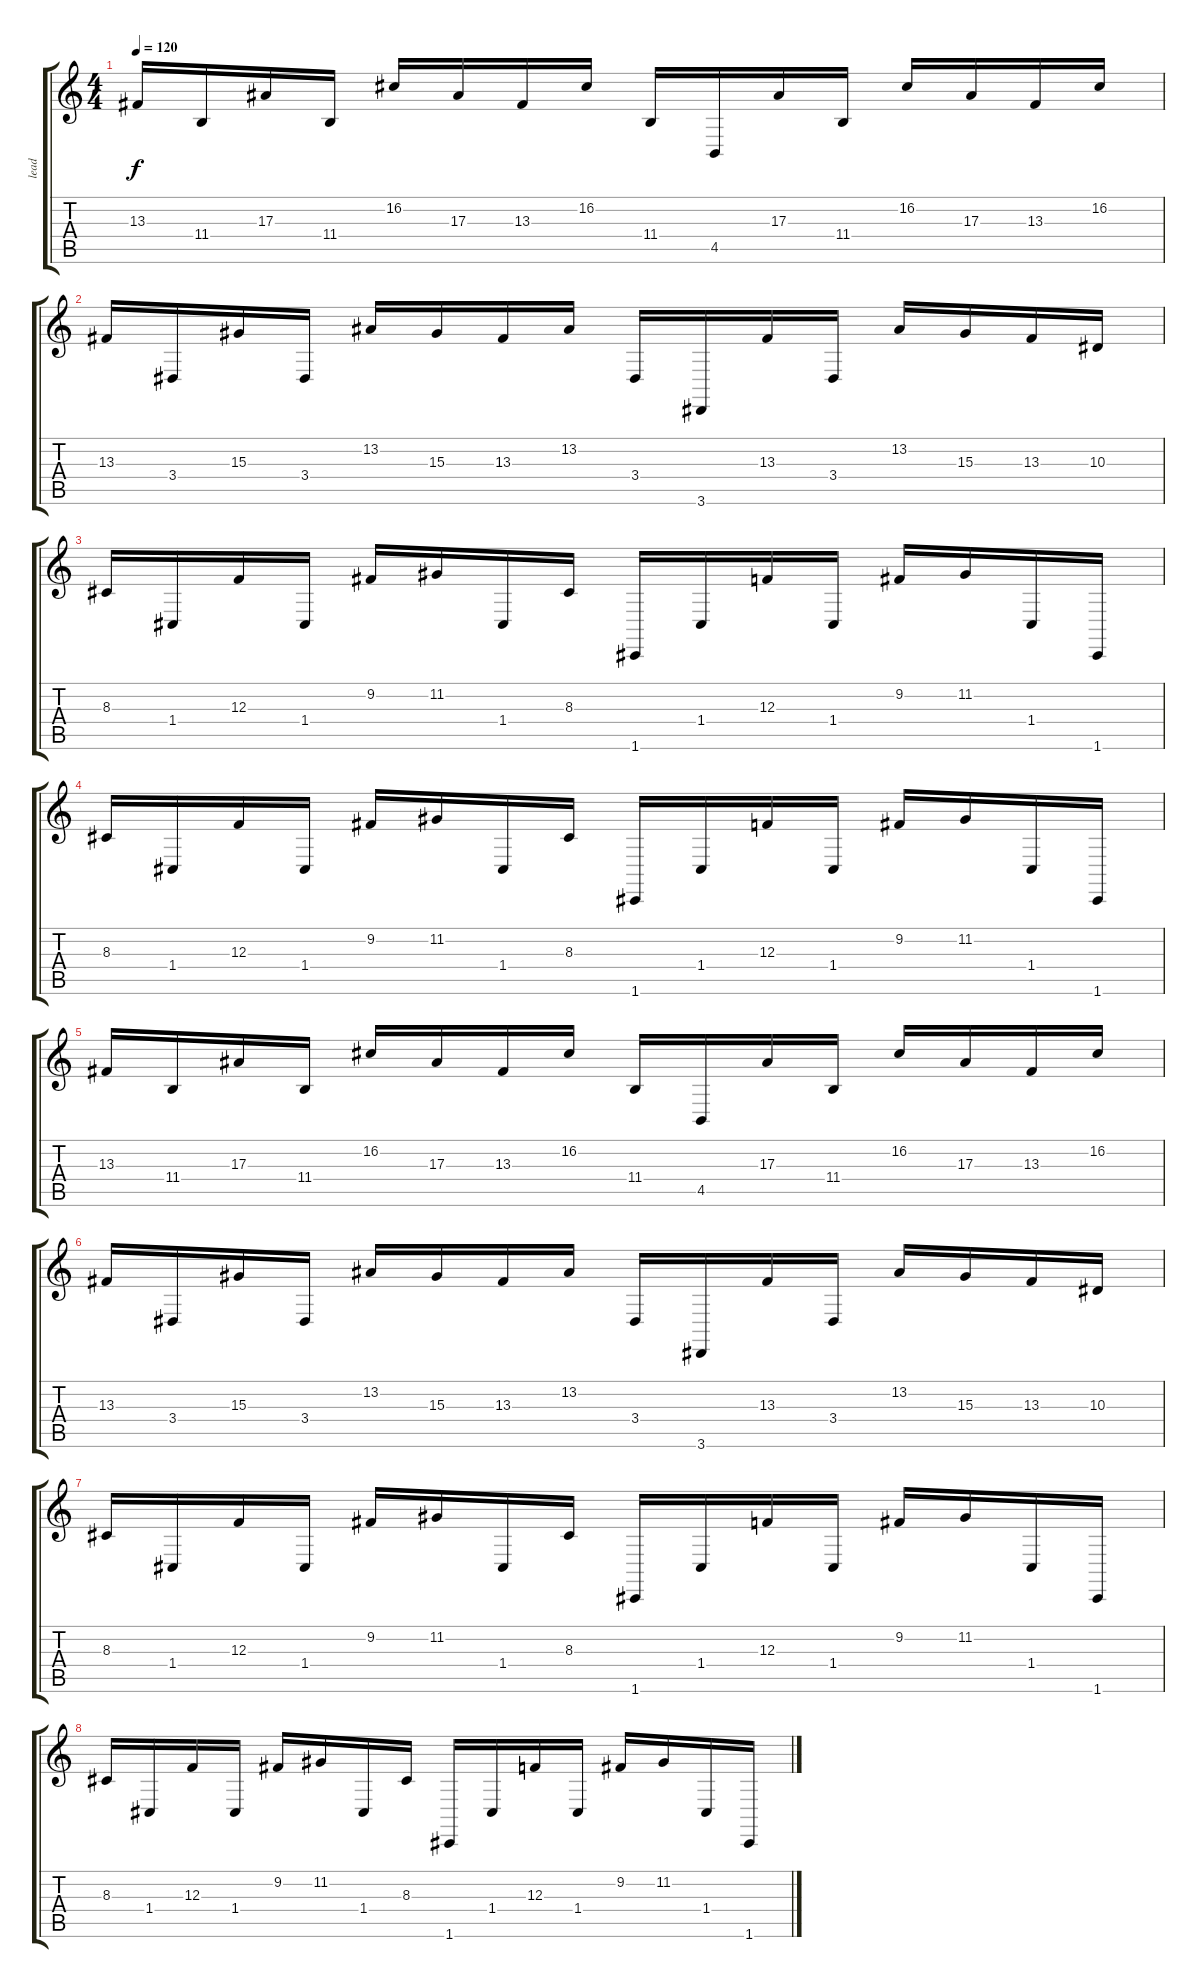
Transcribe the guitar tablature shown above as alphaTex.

\track ("lead" "lead") {instrument lead1square}
\staff {score tabs}
\tuning (D4 A3 F3 C3 G2 C2) {hide}
\ts (4 4)
\tempo 120
\clef g2
\ks c
13.3.16{dy f} 11.4.16 17.3.16 11.4.16 16.2.16 17.3.16 13.3.16 16.2.16 11.4.16 4.5.16 17.3.16 11.4.16 16.2.16 17.3.16 13.3.16 16.2.16 |
13.3.16 3.4.16 15.3.16 3.4.16 13.2.16 15.3.16 13.3.16 13.2.16 3.4.16 3.6.16 13.3.16 3.4.16 13.2.16 15.3.16 13.3.16 10.3.16 |
8.3.16 1.4.16 12.3.16 1.4.16 9.2.16 11.2.16 1.4.16 8.3.16 1.6.16 1.4.16 12.3.16 1.4.16 9.2.16 11.2.16 1.4.16 1.6.16 |
8.3.16 1.4.16 12.3.16 1.4.16 9.2.16 11.2.16 1.4.16 8.3.16 1.6.16 1.4.16 12.3.16 1.4.16 9.2.16 11.2.16 1.4.16 1.6.16 |
13.3.16 11.4.16 17.3.16 11.4.16 16.2.16 17.3.16 13.3.16 16.2.16 11.4.16 4.5.16 17.3.16 11.4.16 16.2.16 17.3.16 13.3.16 16.2.16 |
13.3.16 3.4.16 15.3.16 3.4.16 13.2.16 15.3.16 13.3.16 13.2.16 3.4.16 3.6.16 13.3.16 3.4.16 13.2.16 15.3.16 13.3.16 10.3.16 |
8.3.16 1.4.16 12.3.16 1.4.16 9.2.16 11.2.16 1.4.16 8.3.16 1.6.16 1.4.16 12.3.16 1.4.16 9.2.16 11.2.16 1.4.16 1.6.16 |
8.3.16 1.4.16 12.3.16 1.4.16 9.2.16 11.2.16 1.4.16 8.3.16 1.6.16 1.4.16 12.3.16 1.4.16 9.2.16 11.2.16 1.4.16 1.6.16
